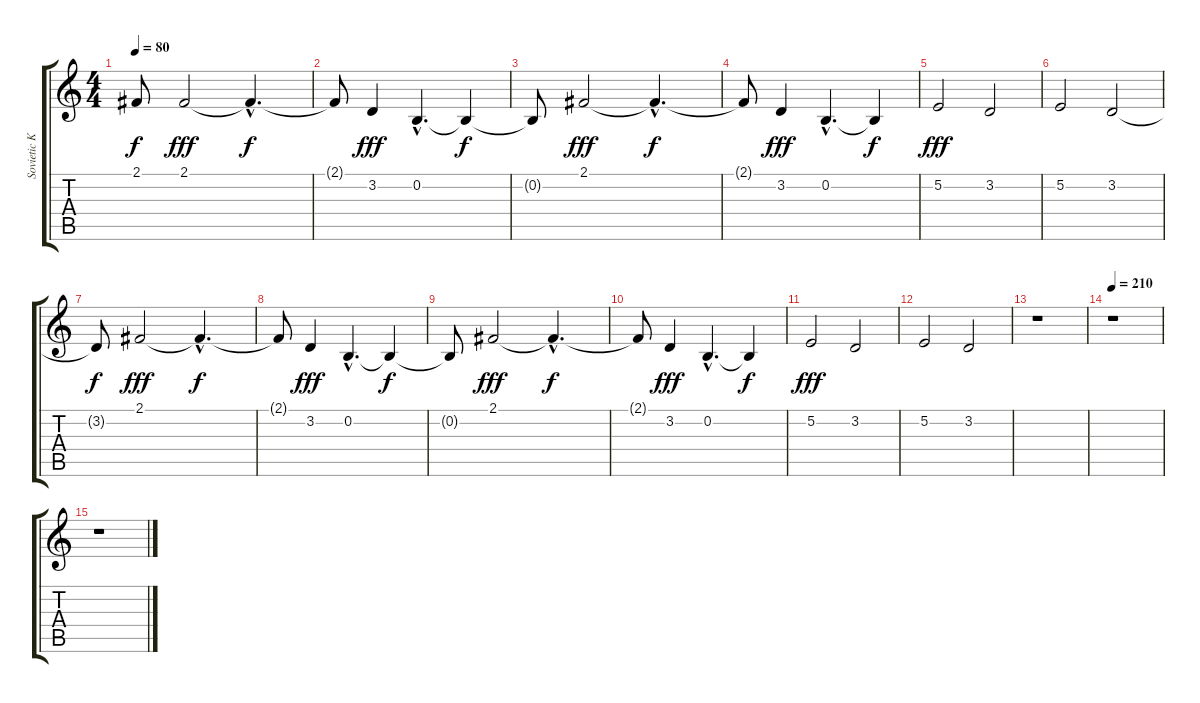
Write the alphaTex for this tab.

\track ("Sovietic Keyboarder2" "Sovietic K") {instrument pad2warm}
\staff {score tabs}
\tuning (E4 B3 G3 D3 A2 E2) {hide}
\ts (4 4)
\tempo 80
\clef g2
\ks c
2.1{t}.8{dy f} 2.1.2{dy fff} 2.1{hac t}.4{d dy f} |
2.1{t}.8 3.2.4{dy fff} 0.2{hac}.4{d} 0.2{t}.4{dy f} |
0.2{t}.8 2.1.2{dy fff} 2.1{hac t}.4{d dy f} |
2.1{t}.8 3.2.4{dy fff} 0.2{hac}.4{d} 0.2{t}.4{dy f} |
5.2.2{dy fff} 3.2.2 |
5.2.2 3.2.2 |
3.2{t}.8{dy f} 2.1.2{dy fff} 2.1{hac t}.4{d dy f} |
2.1{t}.8 3.2.4{dy fff} 0.2{hac}.4{d} 0.2{t}.4{dy f} |
0.2{t}.8 2.1.2{dy fff} 2.1{hac t}.4{d dy f} |
2.1{t}.8 3.2.4{dy fff} 0.2{hac}.4{d} 0.2{t}.4{dy f} |
5.2.2{dy fff} 3.2.2 |
5.2.2 3.2.2 |
r.1 |
\tempo 210
r.1 |
r.1
